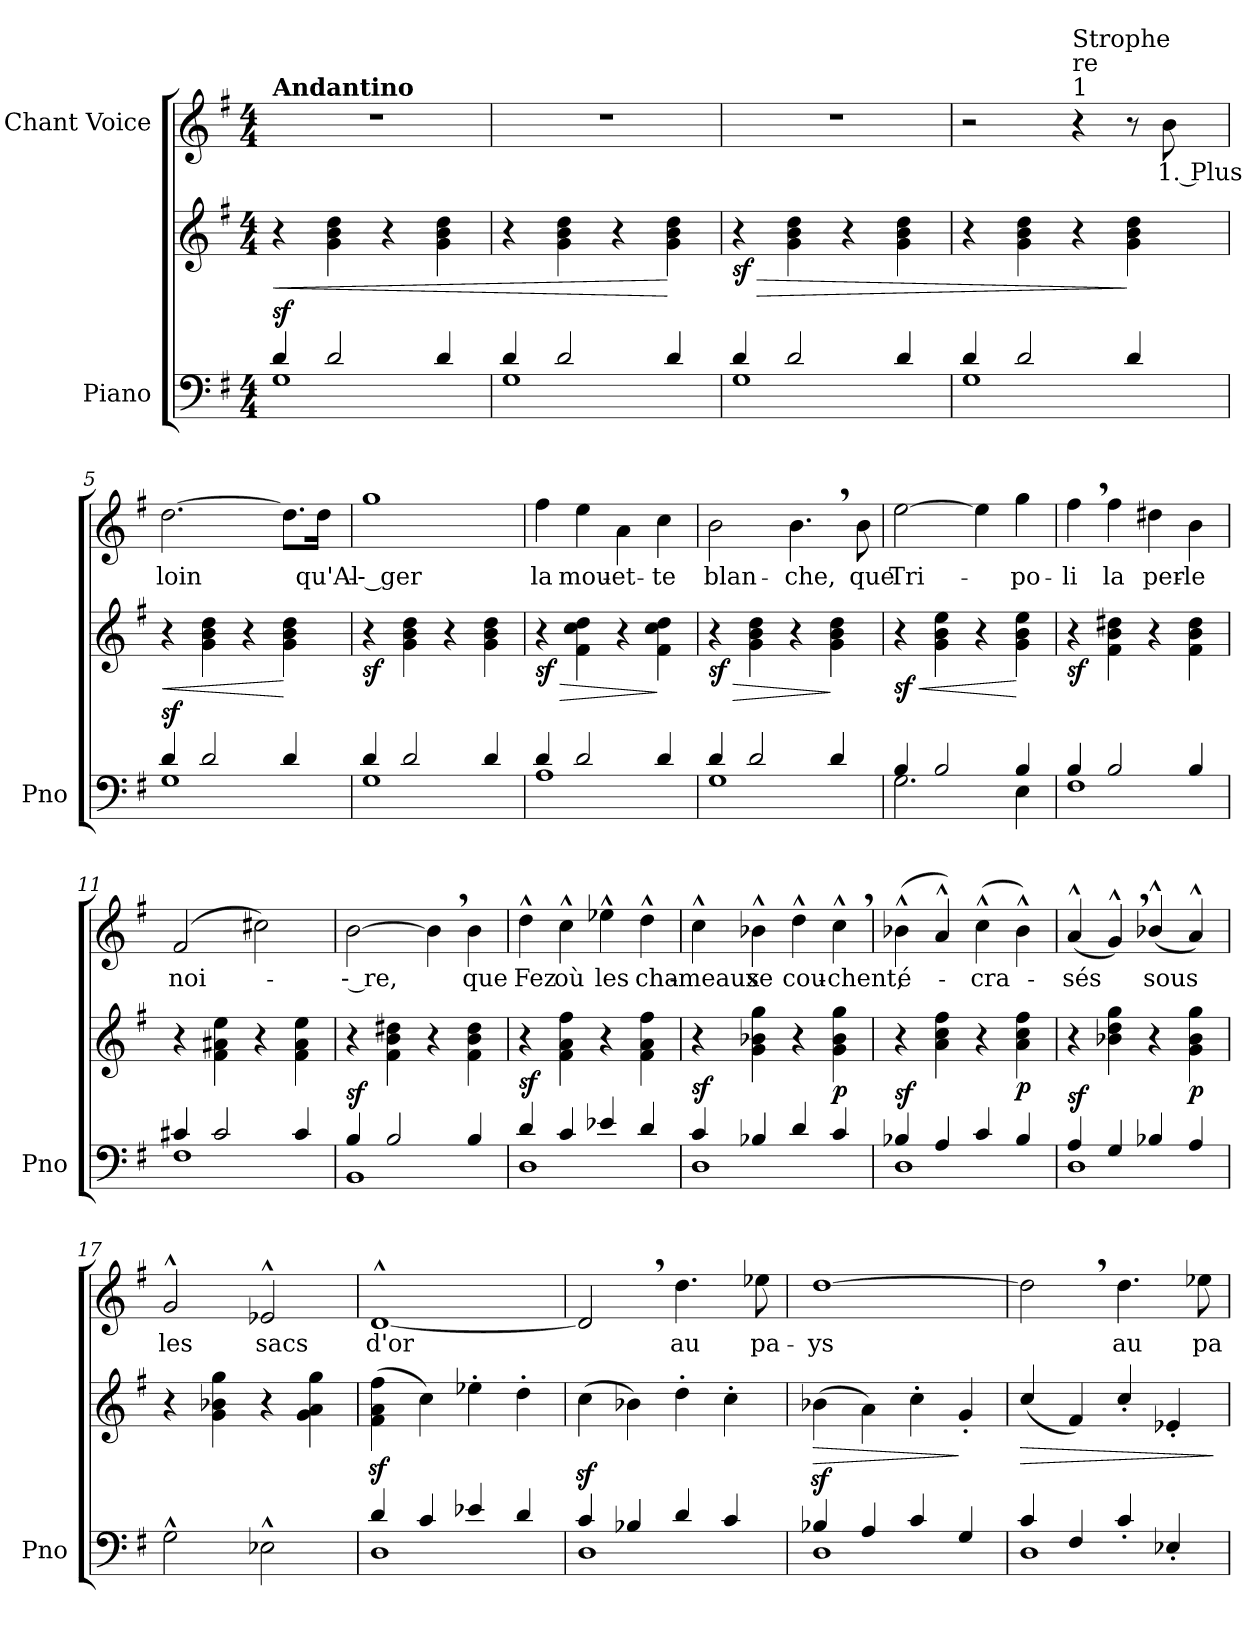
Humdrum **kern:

**kern	**kern	**dynam	**kern	**text
*part2	*part2	*part2	*part1	*part1
*staff3	*staff2	*staff2/3	*staff1	*staff1
*I"Piano	*	*	*I"Chant Voice	*
*I'Pno	*	*	*	*
*clefF4	*clefG2	*	*clefG2	*
*k[f#]	*k[f#]	*	*k[f#]	*
*M4/4	*M4/4	*	*M4/4	*
*MM104	*MM104	*	*MM104	*
=1	=1	=1	=1	=1
*^	*	*	*	*
!	!	!	!	!LO:TX:a:B:t=Andantino	!
!	!	!	!LO:HP:b	!	!
!	!	!	!LO:DY:n=1:a=2	!	!
1G	4d/	4r	< sf	1r	.
.	2d/	4g\ 4b\ 4dd\	.	.	.
.	.	4r	.	.	.
.	4d/	4g\ 4b\ 4dd\	.	.	.
=2	=2	=2	=2	=2	=2
1G	4d/	4r	.	1r	.
.	2d/	4g\ 4b\ 4dd\	.	.	.
.	.	4r	.	.	.
.	4d/	4g\ 4b\ 4dd\	[	.	.
=3	=3	=3	=3	=3	=3
!	!	!	!LO:HP:b	!	!
!	!	!	!LO:DY:n=1:b	!	!
1G	4d/	4r	> sf	1r	.
.	2d/	4g\ 4b\ 4dd\	.	.	.
.	.	4r	.	.	.
.	4d/	4g\ 4b\ 4dd\	.	.	.
=4	=4	=4	=4	=4	=4
1G	4d/	4r	.	2r	.
.	2d/	4g\ 4b\ 4dd\	.	.	.
!	!	!	!	!LO:TX:a:t=1	!
!	!	!	!	!LO:TX:a:t=re	!
!	!	!	!	!LO:TX:a:t=Strophe	!
.	.	4r	.	4r	.
.	4d/	4g\ 4b\ 4dd\	]	8r	.
.	.	.	.	8b\	1. Plus
=5	=5	=5	=5	=5	=5
!	!	!	!LO:HP:b	!	!
!	!	!	!LO:DY:n=1:a=2	!	!
1G	4d/	4r	< sf	[2.dd\	loin
.	2d/	4g\ 4b\ 4dd\	.	.	.
.	.	4r	.	.	.
.	4d/	4g\ 4b\ 4dd\	[	8.dd\L]	.
.	.	.	.	16dd\Jk	qu'Al-
=6	=6	=6	=6	=6	=6
!	!	!	!LO:DY:b	!	!
1G	4d/	4r	sf	1gg	-- ger
.	2d/	4g\ 4b\ 4dd\	.	.	.
.	.	4r	.	.	.
.	4d/	4g\ 4b\ 4dd\	.	.	.
=7	=7	=7	=7	=7	=7
!	!	!	!LO:HP:b	!	!
!	!	!	!LO:DY:n=1:b	!	!
1A	4d/	4r	> sf	4ff#\	la
.	2d/	4f#\ 4cc\ 4dd\	.	4ee\	mou-
.	.	4r	.	4a\	-et-
.	4d/	4f#\ 4cc\ 4dd\	]	4cc\	-te
=8	=8	=8	=8	=8	=8
!	!	!	!LO:HP:b	!	!
!	!	!	!LO:DY:n=1:b	!	!
1G	4d/	4r	> sf	2b\	blan-
.	2d/	4g\ 4b\ 4dd\	.	.	.
.	.	4r	.	4.b,\	-che,
.	4d/	4g\ 4b\ 4dd\	]	.	.
.	.	.	.	8b\	que
=9	=9	=9	=9	=9	=9
!	!	!	!LO:HP:b	!	!
!	!	!	!LO:DY:n=1:b	!	!
2.G\	4B/	4r	< sf	[2ee\	Tri-
.	2B/	4g\ 4b\ 4ee\	.	.	.
.	.	4r	.	4ee\]	.
4E\	4B/	4g\ 4b\ 4ee\	[	4gg\	-po-
=10	=10	=10	=10	=10	=10
!	!	!	!LO:DY:b	!	!
1F#	4B/	4r	sf	4ff#,\	-li
.	2B/	4f#\ 4b\ 4dd#X\	.	4ff#\	la
.	.	4r	.	4dd#X\	per-
.	4B/	4f#\ 4b\ 4dd#\	.	4b\	-le
=11	=11	=11	=11	=11	=11
1F#	4c#X/	4r	.	(<2f#/	noi-
.	2c#/	4f#\ 4a#X\ 4ee\	.	.	.
.	.	4r	.	2cc#X\)	.
.	4c#/	4f#\ 4a#\ 4ee\	.	.	.
=12	=12	=12	=12	=12	=12
!	!	!	!LO:DY:a=2	!	!
1BB	4B/	4r	sf	[2b\	-- re,
.	2B/	4f#\ 4b\ 4dd#X\	.	.	.
.	.	4r	.	4b,\]	.
.	4B/	4f#\ 4b\ 4dd#\	.	4b\	que
=13	=13	=13	=13	=13	=13
!	!	!	!LO:DY:a=2	!	!
1D	4d/	4r	sf	4dd^^\	Fez
.	4c/	4f#\ 4a\ 4ff#\	.	4cc^^\	où
.	4e-X/	4r	.	4ee-X^^\	les
.	4d/	4f#\ 4a\ 4ff#\	.	4dd^^\	cha-
=14	=14	=14	=14	=14	=14
!	!	!	!LO:DY:a=2	!	!
1D	4c/	4r	sf	4cc^^\	-meaux
.	4B-X/	4g\ 4b-X\ 4gg\	.	4b-X^^\	se
.	4d/	4r	.	4dd^^\	cou-
!	!	!	!LO:DY:b	!	!
.	4c/	4g\ 4b-\ 4gg\	p	4cc^^,\	-chent,
=15	=15	=15	=15	=15	=15
!	!	!	!LO:DY:a=2	!	!
1D	4B-X/	4r	sf	(4b-X^^\	é-
.	4A/	4a\ 4cc\ 4ff#\	.	4a^^/)	.
.	4c/	4r	.	(4cc^^\	-cra-
!	!	!	!LO:DY:b	!	!
.	4B-/	4a\ 4cc\ 4ff#\	p	4b-^^\)	.
=16	=16	=16	=16	=16	=16
!	!	!	!LO:DY:a=2	!	!
1D	4A/	4r	sf	(4a^^/	-sés
.	4G/	4b-X\ 4dd\ 4gg\	.	4g^^,/)	.
.	4B-X/	4r	.	(4b-X^^/	sous
!	!	!	!LO:DY:b	!	!
.	4A/	4g\ 4b-\ 4gg\	p	4a^^/)	.
*v	*v	*	*	*	*
=17	=17	=17	=17	=17
2G^^\	4r	.	2g^^/	les
.	4g\ 4b-X\ 4gg\	.	.	.
2E-X^^\	4r	.	2e-X^^/	sacs
.	4g\ 4a\ 4gg\	.	.	.
=18	=18	=18	=18	=18
*^	*	*	*	*
1D	4d/	(4f#\z< 4a\z< 4ff#\z<	.	[1d^^	d'or
.	4c/	4cc\)	.	.	.
.	4e-X/	4ee-X'\	.	.	.
.	4d/	4dd'\	.	.	.
=19	=19	=19	=19	=19	=19
1D	4c/	(4ccz<\	.	2d,/]	.
.	4B-X/	4b-X\)	.	.	.
.	4d/	4dd'\	.	4.dd\	au
.	4c/	4cc'\	.	.	.
.	.	.	.	8ee-X\	pa-
=20	=20	=20	=20	=20	=20
!	!	!	!LO:HP:b	!	!
1D	4B-X/	(4b-Xz<\	>	[1dd	-ys
.	4A/	4a\)	.	.	.
.	4c/	4cc'\	.	.	.
.	4G/	4g'/	]	.	.
=21	=21	=21	=21	=21	=21
!	!	!	!LO:HP:b	!	!
1D	4c/	(4cc/	>	2dd,\]	.
.	4F#/	4f#/)	.	.	.
.	4c'</	4cc'/	.	4.dd\	au
.	4E-X'</	4e-X'/	.	.	.
.	.	.	.	8ee-X\	pa-
*v	*v	*	*	*	*
.	.	]	.	.
=	=	=	=	=
*-	*-	*-	*-	*-
